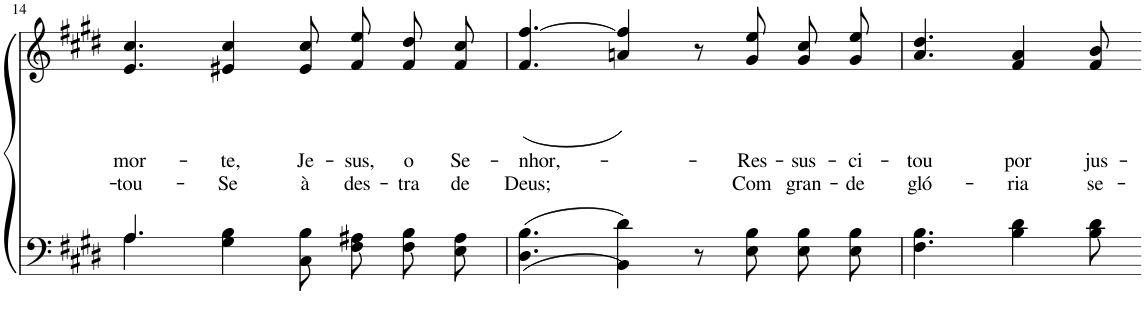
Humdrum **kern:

**kern	**kern	**text	**text
*part2	*part1	*part1	*part1
*staff2	*staff1	*staff1	*staff1
*I"Parte III e IV	*I"Parte I e II	*	*
!!LO:PB:g=z
*clefF4	*clefG2	*	*
*Trd1c3	*Trd1c3	*	*
*k[f#c#g#d#]	*k[f#c#g#d#]	*	*
*M9/8	*M9/8	*	*
=14	=14	=14	=14
*^	*	*	*
!	!	!	!LO:LY:b	!LO:LY:b
4.A/	4.A\	4.e/ 4.cc#/	mor-	-tou-
!	!	!	!LO:LY:b	!LO:LY:b
2.ryy	4G#\ 4B\	4e#X/ 4cc#/	-te,	-Se
!	!	!	!LO:LY:b	!LO:LY:b
.	8C#\ 8B\	8e#/ 8cc#/	Je-	à
!	!	!	!LO:LY:b	!LO:LY:b
.	8F#\ 8A#X\L	8f#/ 8ee/L	-sus,	des-
!	!	!	!LO:LY:b	!LO:LY:b
.	8F#\ 8B\	8f#/ 8dd#/	o	-tra
!	!	!	!LO:LY:b	!LO:LY:b
.	8E\ 8A#\J	8f#/ 8cc#/J	Se-	de
=15	=15	=15	=15	=15
!	!	!	!LO:LY:b	!LO:LY:b
*v	*v	*	*	*
((4.D#\ 4.B\	(4.f#/ [4.ff#/	-nhor,-	Deus;
4BB\ 4d#\))	4an/ 4ff#/])	.	.
8r	8r	.	.
!	!	!LO:LY:b	!LO:LY:b
8E\ 8B\L	8g#\ 8ee\L	-Res-	Com
!	!	!LO:LY:b	!LO:LY:b
8E\ 8B\	8g#\ 8cc#\	-sus-	gran-
!	!	!LO:LY:b	!LO:LY:b
8E\ 8B\J	8g#\ 8ee\J	-ci-	-de
=16	=16	=16	=16
!	!	!LO:LY:b	!LO:LY:b
4.F#\ 4.B\	4.a/ 4.dd#/	-tou	gló-
!	!	!LO:LY:b	!LO:LY:b
4B\ 4d#\	4f#/ 4a/	por	-ria
!	!	!LO:LY:b	!LO:LY:b
8B\ 8d#\	8f#/ 8b/	jus-	se-
=-	=-	=-	=-
*-	*-	*-	*-
